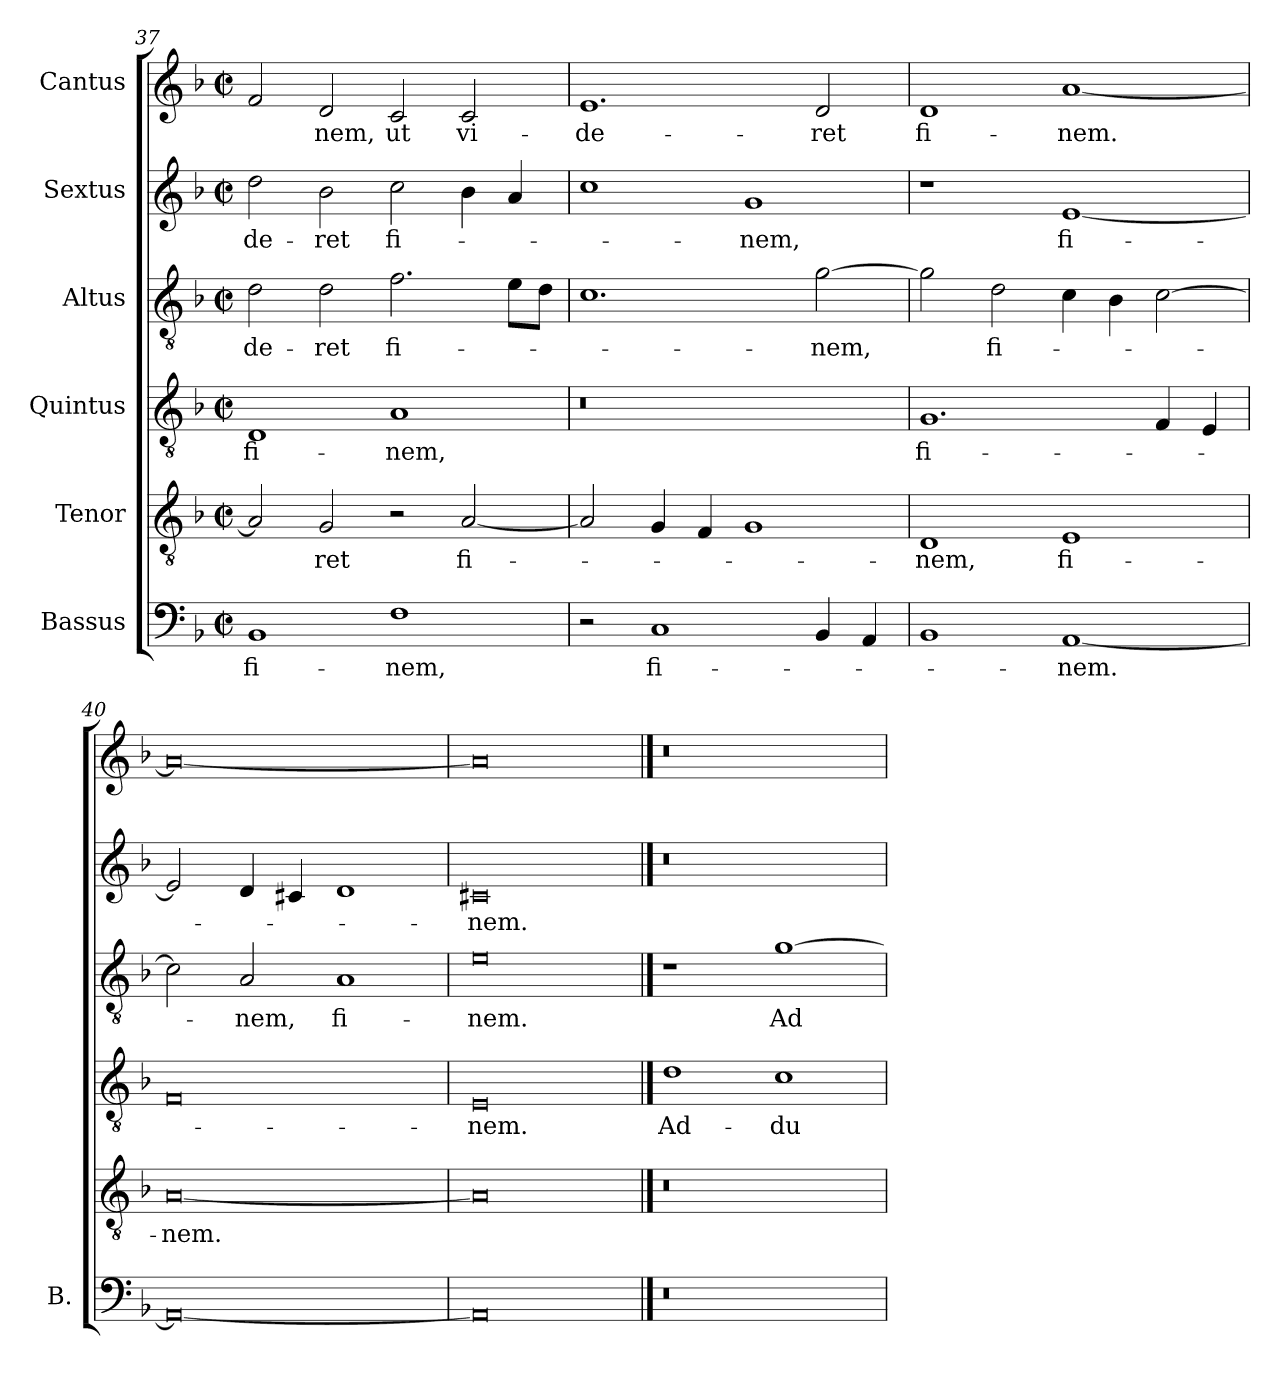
**kern	**text	**kern	**text	**kern	**text	**kern	**text	**kern	**text	**kern	**text
*part6	*part6	*part5	*part5	*part4	*part4	*part3	*part3	*part2	*part2	*part1	*part1
*staff6	*staff6	*staff5	*staff5	*staff4	*staff4	*staff3	*staff3	*staff2	*staff2	*staff1	*staff1
*I"Bassus	*	*I"Tenor	*	*I"Quintus	*	*I"Altus	*	*I"Sextus	*	*I"Cantus	*
*I'B.	*	*	*	*	*	*	*	*	*	*	*
*clefF4	*	*clefGv2	*	*clefGv2	*	*clefGv2	*	*clefG2	*	*clefG2	*
*k[b-]	*	*k[b-]	*	*k[b-]	*	*k[b-]	*	*k[b-]	*	*k[b-]	*
*F:	*	*F:	*	*F:	*	*F:	*	*F:	*	*F:	*
*M2/2	*	*M2/2	*	*M2/2	*	*M2/2	*	*M2/2	*	*M2/2	*
*met(c|)	*	*met(c|)	*	*met(c|)	*	*met(c|)	*	*met(c|)	*	*met(c|)	*
=37	=37	=37	=37	=37	=37	=37	=37	=37	=37	=37	=37
1BB-/	fi-	2A/]	.	1D/	fi-	2d\	-de-	2dd\	-de-	2f/	.
.	.	2G/	-ret	.	.	2d\	-ret	2b-\	-ret	2d/	-nem,
1F\	-nem,	2r	.	1A/	-nem,	2.f\	fi-	2cc\	fi-	2c/	ut
.	.	[2A/	fi-	.	.	.	.	4b-\	.	2c/	vi-
.	.	.	.	.	.	8e\L	.	4a/	.	.	.
.	.	.	.	.	.	8d\J	.	.	.	.	.
=38	=38	=38	=38	=38	=38	=38	=38	=38	=38	=38	=38
!	!	!	!	!LO:N:vis=0	!	!	!	!	!	!	!
2r	.	2A/]	.	1r	.	1.c\	.	1cc\	.	1.e/	-de-
1C/	fi-	4G/	.	.	.	.	.	.	.	.	.
.	.	4F/	.	.	.	.	.	.	.	.	.
.	.	1G/	.	1ryy	.	.	.	1g/	-nem,	.	.
4BB-/	.	.	.	.	.	[2g\	-nem,	.	.	2d/	-ret
4AA/	.	.	.	.	.	.	.	.	.	.	.
=39	=39	=39	=39	=39	=39	=39	=39	=39	=39	=39	=39
1BB-/	.	1D/	-nem,	1.G/	fi-	2g\]	.	1r	.	1d/	fi-
.	.	.	.	.	.	2d\	fi-	.	.	.	.
[1AA/	-nem.	1E/	fi-	.	.	4c\	.	[1e/	fi-	[1a/	-nem.
.	.	.	.	.	.	4B-\	.	.	.	.	.
.	.	.	.	4F/	.	[2c\	.	.	.	.	.
.	.	.	.	4E/	.	.	.	.	.	.	.
=40	=40	=40	=40	=40	=40	=40	=40	=40	=40	=40	=40
0AA/_	.	[0A/	-nem.	0F/	.	2c\]	.	2e/]	.	0a/_	.
.	.	.	.	.	.	2A/	-nem,	4d/	.	.	.
.	.	.	.	.	.	.	.	4c#X/	.	.	.
.	.	.	.	.	.	1A/	fi-	1d/	.	.	.
=41	=41	=41	=41	=41	=41	=41	=41	=41	=41	=41	=41
0AA/]	.	0A/]	.	0E/	-nem.	0e\	-nem.	0c#X/	-nem.	0a/]	.
==42	==42	==42	==42	==42	==42	==42	==42	==42	==42	==42	==42
!LO:N:vis=0	!	!LO:N:vis=0	!	!	!	!	!	!LO:N:vis=0	!	!LO:N:vis=0	!
1r	.	1r	.	1d\	Ad-	1r	.	1r	.	1r	.
1ryy	.	1ryy	.	1c\	-du-	[1g\	Ad-	1ryy	.	1ryy	.
=	=	=	=	=	=	=	=	=	=	=	=
*-	*-	*-	*-	*-	*-	*-	*-	*-	*-	*-	*-
